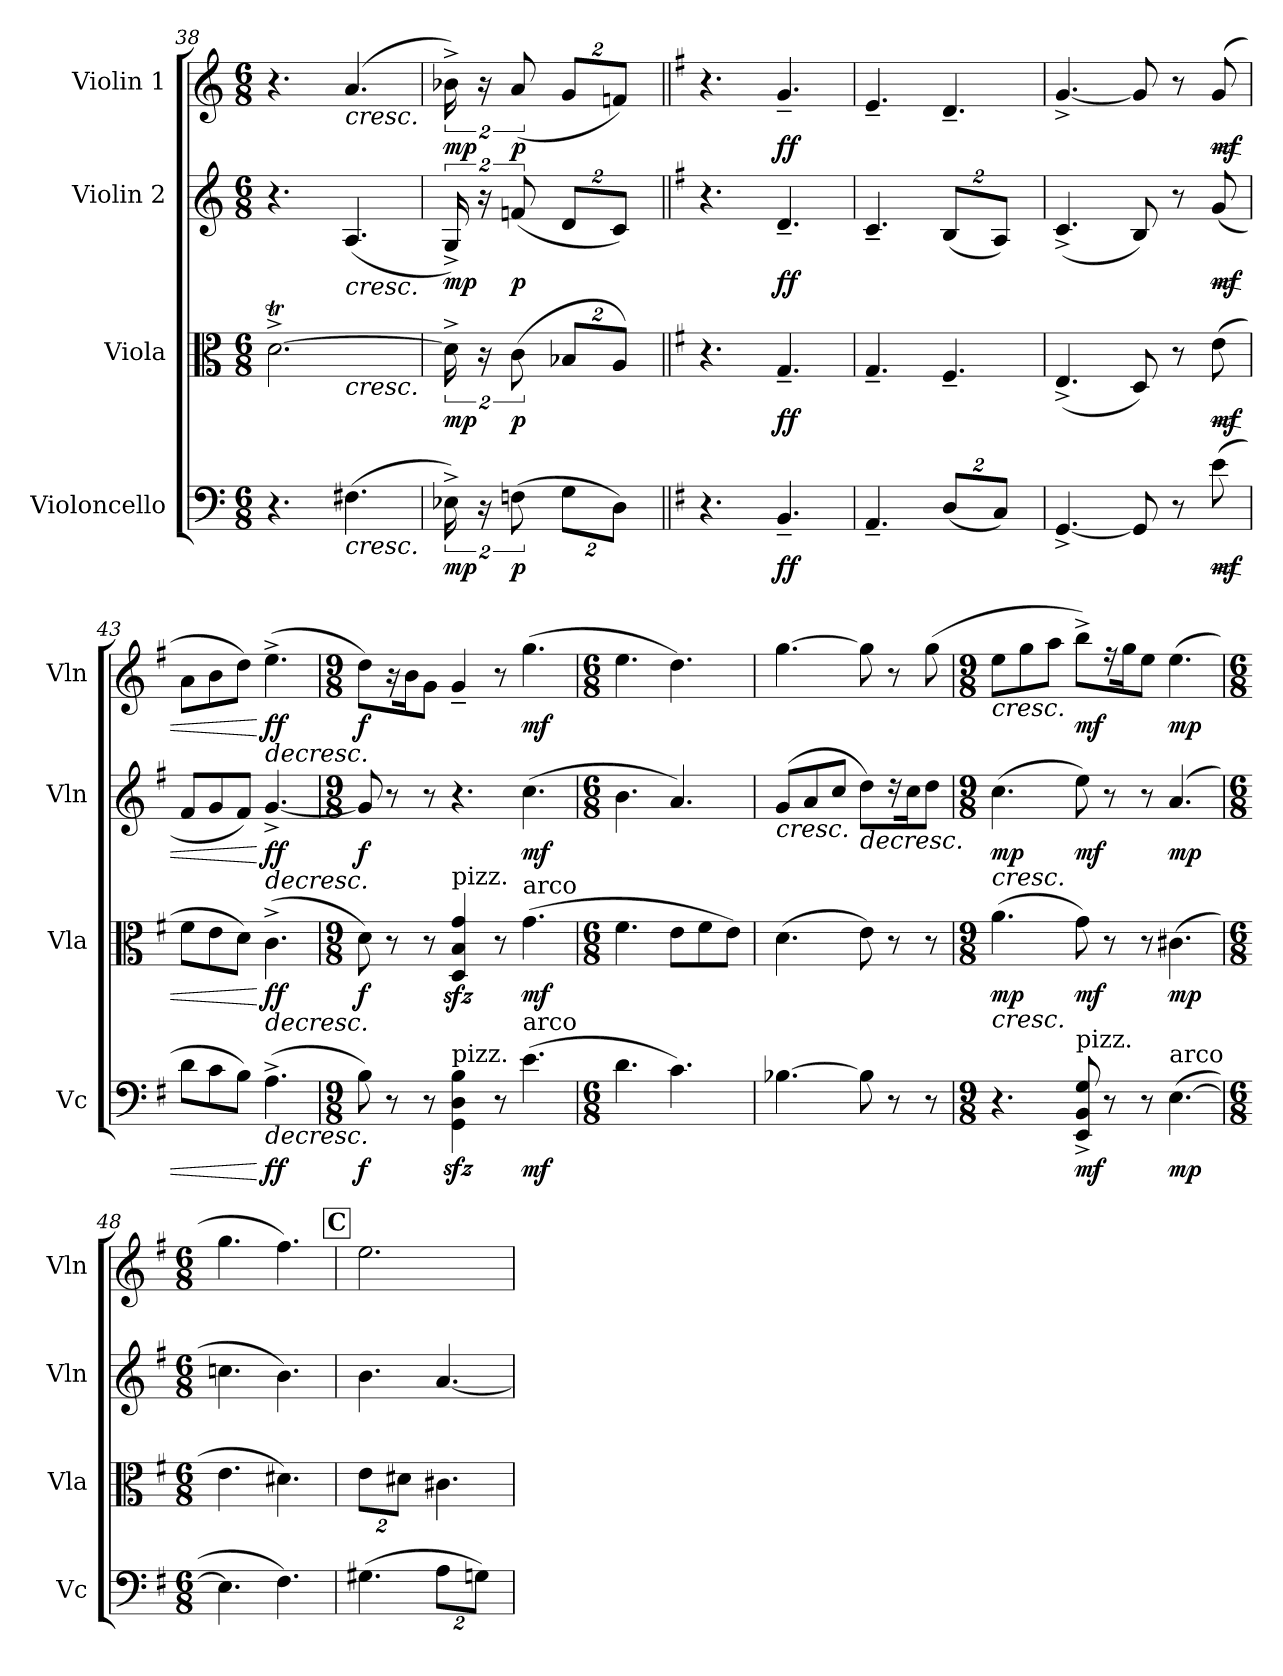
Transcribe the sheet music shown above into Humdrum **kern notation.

**kern	**dynam	**kern	**dynam	**kern	**dynam	**kern	**dynam
*part4	*part4	*part3	*part3	*part2	*part2	*part1	*part1
*staff4	*staff4	*staff3	*staff3	*staff2	*staff2	*staff1	*staff1
*I"Violoncello	*	*I"Viola	*	*I"Violin 2	*	*I"Violin 1	*
*I'Vc	*	*I'Vla	*	*I'Vln	*	*I'Vln	*
*clefF4	*	*clefC3	*	*clefG2	*	*clefG2	*
*k[]	*	*k[]	*	*k[]	*	*k[]	*
*M6/8	*	*M6/8	*	*M6/8	*	*M6/8	*
=38	=38	=38	=38	=38	=38	=38	=38
*	*	*^	*	*	*	*	*
4.r	.	[2.dT^\	4.ryy	.	4.r	.	4.r	.
!	!LO:HP:b	!	!	!LO:HP:b	!	!LO:HP:b	!	!LO:HP:b
(>4.F#X\	<	.	4.ryy	<	(<4.A/	<	(<4.a/	<
=39	=39	=39	=39	=39	=39	=39	=39	=39
!	!LO:DY:b	!	!	!LO:DY:b	!	!LO:DY:b	!	!LO:DY:b
*	*	*v	*v	*	*	*	*	*
32%3E-X^\)	mp	32%3d^\]	mp	32%3G^/)	mp	32%3b-X^\)	mp
32%3r	.	32%3r	.	32%3r	.	32%3r	.
!	!LO:DY:b	!	!LO:DY:b	!	!LO:DY:b	!	!LO:DY:b
(>16%3Fn\	p	(<16%3c\	p	(<16%3fn/	p	(<16%3a/	p
*Xbrackettup	*	*Xbrackettup	*	*Xbrackettup	*	*Xbrackettup	*
16%3G\L	.	16%3B-X/L	.	16%3d/L	.	16%3g/L	.
16%3D\J)	.	16%3A/J)	.	16%3c/J)	.	16%3fn/J)	.
=40||	=40||	=40||	=40||	=40||	=40||	=40||	=40||
*k[f#]	*	*k[f#]	*	*k[f#]	*	*k[f#]	*
4.r	.	4.r	.	4.r	.	4.r	.
!	!LO:DY:b	!	!LO:DY:b	!	!LO:DY:b	!	!LO:DY:b
4.BB~/	ff	4.G~/	ff	4.d~/	ff	4.g~/	ff
=41	=41	=41	=41	=41	=41	=41	=41
4.AA~/	.	4.G~/	.	4.c~/	.	4.e~/	.
(<16%3D/L	.	4.F#~/	.	(<16%3B/L	.	4.d~/	.
16%3C/J)	.	.	.	16%3A/J)	.	.	.
=42	=42	=42	=42	=42	=42	=42	=42
[4.GG^/	.	(<4.E^/	.	(<4.c^/	.	[4.g^/	.
8GG/]	.	8D/)	.	8B/)	.	8g/]	.
8r	.	8r	.	8r	.	8r	.
!	!LO:HP:b	!	!LO:HP:b	!	!LO:HP:b	!	!LO:HP:b
!	!LO:DY:n=1:b	!	!LO:DY:n=1:b	!	!LO:DY:n=1:b	!	!LO:DY:n=1:b
(>8e\	< mf	(>8e\	< mf	(<8g/	< mf	(>8g/	< mf
=43	=43	=43	=43	=43	=43	=43	=43
8d\L	.	8f#\L	.	8f#/L	.	8a\L	.
8c\	.	8e\	.	8g/	.	8b\	.
8B\J)	.	8d\J)	.	8f#/J)	.	8dd\J)	.
!	!LO:HP:n=1:b	!	!LO:HP:n=1:b	!	!LO:HP:n=1:b	!	!LO:HP:n=1:b
!	!LO:DY:n=1:b	!	!LO:DY:n=1:b	!	!LO:DY:n=1:b	!	!LO:DY:n=1:b
(>4.A^\	[ > ff	(>4.c^\	[ > ff	[4.g^/	[ > ff	(>4.ee^\	[ > ff
.	[	.	[	.	[	.	[
=44	=44	=44	=44	=44	=44	=44	=44
*M9/8	*	*M9/8	*	*M9/8	*	*M9/8	*
!	!LO:DY:b	!	!LO:DY:b	!	!LO:DY:b	!	!LO:DY:b
8B\)	f	8d\)	f	8g/]	f	8dd\L)	f
8r	.	8r	.	8r	.	16r	.
.	.	.	.	.	.	16b\K	.
8r	.	8r	.	8r	.	8g\J	.
!	!	!LO:TX:a:t=pizz.	!	!	!	!	!
!LO:TX:a:t=pizz.	!	!	!	!	!	!	!
4GG\zz< 4D\zz< 4B\zz<	.	4D/zz< 4B/zz< 4g/zz<	.	4.r	.	4g~/	.
8r	.	8r	.	.	.	8r	.
!	!	!LO:TX:a:t=arco	!	!	!	!	!
!LO:TX:a:t=arco	!	!	!	!	!	!	!
!	!LO:DY:b	!	!LO:DY:b	!	!LO:DY:b	!	!LO:DY:b
(>4.e\	mf	(>4.g\	mf	(>4.cc\	mf	(>4.gg\	mf
=45	=45	=45	=45	=45	=45	=45	=45
*M6/8	*	*M6/8	*	*M6/8	*	*M6/8	*
4.d\	.	4.f#\	.	4.b\	.	4.ee\	.
4.c\)	.	8e\L	.	4.a/)	.	4.dd\)	.
.	.	8f#\	.	.	.	.	.
.	.	8e\J)	.	.	.	.	.
=46	=46	=46	=46	=46	=46	=46	=46
!	!	!	!	!	!LO:HP:b	!	!
[4.B-X\	.	(>4.d\	.	(>8g/L	<	[4.gg\	.
.	.	.	.	8a/	.	.	.
.	.	.	.	8cc/J	.	.	.
!	!	!	!	!	!LO:HP:n=1:b	!	!
8B-\]	.	8e\)	.	8dd\L)	] >	8gg\]	.
8r	.	8r	.	16rdd	.	8r	.
.	.	.	.	16cc\K	.	.	.
8r	.	8r	.	8dd\J	.	(>8gg\	.
.	.	.	.	.	[	.	.
=47	=47	=47	=47	=47	=47	=47	=47
*M9/8	*	*M9/8	*	*M9/8	*	*M9/8	*
!	!	!	!LO:HP:b	!	!LO:HP:b	!	!LO:HP:b
!	!	!	!LO:DY:n=1:b	!	!LO:DY:n=1:b	!	!
4.r	.	(>4.a\	< mp	(>4.cc\	< mp	8ee\L	<
.	.	.	.	.	.	8gg\	.
.	.	.	.	.	.	8aa\J	.
!LO:TX:a:t=pizz.	!	!	!	!	!	!	!
!	!LO:DY:b	!	!LO:DY:n=2:b	!	!LO:DY:n=2:b	!	!LO:DY:n=1:b
8EE/^ 8BB/^ 8G/^	mf	8g\)	] mf	8ee\)	] mf	8bb^\L)	] mf
8r	.	8r	.	8r	.	16r	.
.	.	.	.	.	.	16gg\K	.
8r	.	8r	.	8r	.	8ee\J	.
!LO:TX:a:t=arco	!	!	!	!	!	!	!
!	!LO:DY:b	!	!LO:DY:n=3:b	!	!LO:DY:n=3:b	!	!LO:DY:n=2:b
(>[4.E\	mp	(>4.c#X\	mp	(>4.a/	mp	(>4.ee\	mp
=48	=48	=48	=48	=48	=48	=48	=48
*M6/8	*	*M6/8	*	*M6/8	*	*M6/8	*
4.E\]	.	4.e\	.	4.ccn\	.	4.gg\	.
4.F#\)	.	4.d#X\)	.	4.b\)	.	4.ff#\)	.
!!LO:REH:place=s1:a:B:fs=14:t=C
=49	=49	=49	=49	=49	=49	=49	=49
(>4.G#X\	.	16%3e\L	.	4.b\	.	2.ee\	.
.	.	16%3d#X\J	.	.	.	.	.
16%3A\L	.	4.c#X\	.	[4.a/	.	.	.
16%3Gn\J)	.	.	.	.	.	.	.
.	]	.	[	.	[	.	[
=	=	=	=	=	=	=	=
*-	*-	*-	*-	*-	*-	*-	*-
